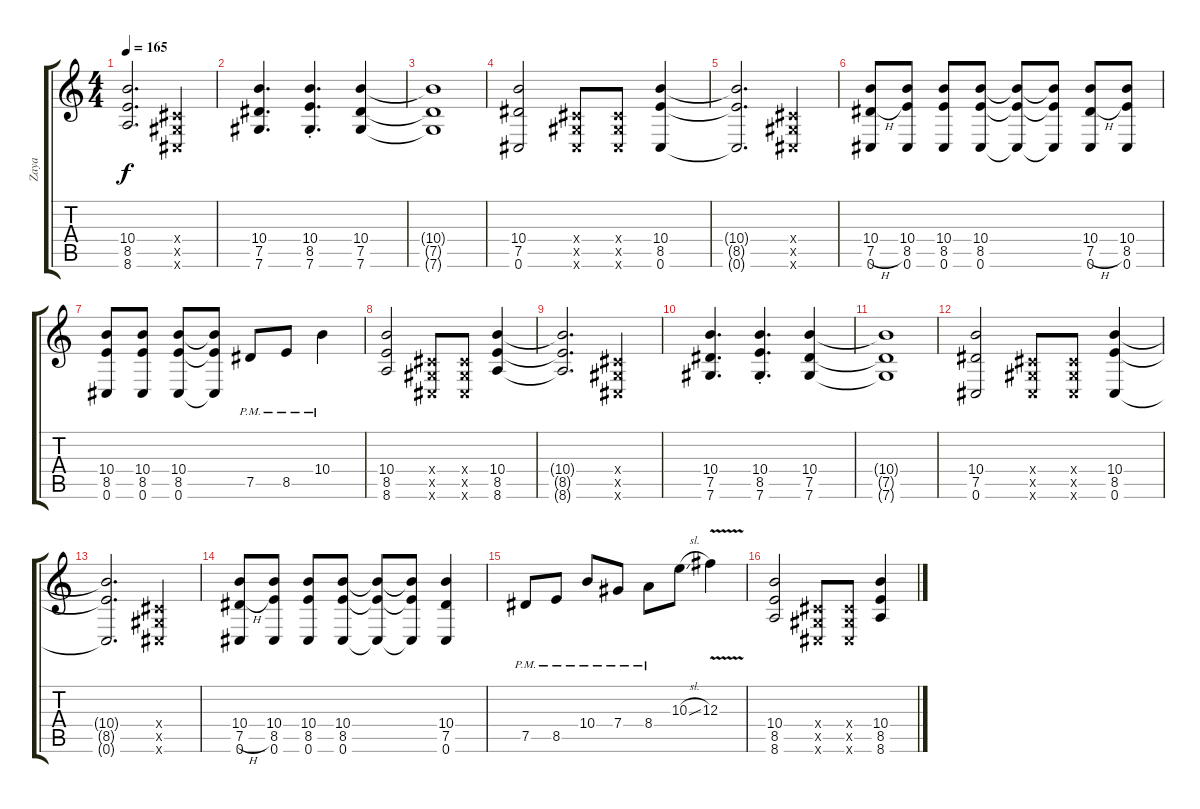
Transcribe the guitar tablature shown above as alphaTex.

\track ("Zaya" "Zaya") {instrument overdrivenguitar}
\staff {score tabs}
\tuning (Eb4 Bb3 Gb3 Db3 Ab2 Db2) {hide}
\ts (4 4)
\tempo 165
\clef g2
\ks c
(10.4{t} 8.5{t} 8.6{t}).2{d dy f} (0.4{x} 0.5{x} 0.6{x}).4 |
(10.4 7.5 7.6).4{d} (10.4{st} 8.5{st} 7.6{st}).4{d} (10.4 7.5 7.6).4 |
(10.4{t} 7.5{t} 7.6{t}).1 |
(10.4 7.5 0.6).2 (0.4{x} 0.5{x} 0.6{x}).8 (0.4{x} 0.5{x} 0.6{x}).8 (10.4 8.5 0.6).4 |
(10.4{t} 8.5{t} 0.6{t}).2{d} (0.4{x} 0.5{x} 0.6{x}).4 |
(10.4 7.5{h} 0.6).8 (10.4 8.5 0.6).8 (10.4 8.5 0.6).8 (10.4 8.5 0.6).8 (10.4{t} 8.5{t} 0.6{t}).8 (10.4{t} 8.5{t} 0.6{t}).8 (10.4 7.5{h} 0.6).8 (10.4 8.5 0.6).8 |
(10.4 8.5 0.6).8 (10.4 8.5 0.6).8 (10.4 8.5 0.6).8 (10.4{t} 8.5{t} 0.6{t}).8 7.5{pm}.8 8.5{pm}.8 10.4{pm}.4 |
(10.4 8.5 8.6).2 (0.4{x} 0.5{x} 0.6{x}).8 (0.4{x} 0.5{x} 0.6{x}).8 (10.4 8.5 8.6).4 |
(10.4{t} 8.5{t} 8.6{t}).2{d} (0.4{x} 0.5{x} 0.6{x}).4 |
(10.4 7.5 7.6).4{d} (10.4{st} 8.5{st} 7.6{st}).4{d} (10.4 7.5 7.6).4 |
(10.4{t} 7.5{t} 7.6{t}).1 |
(10.4 7.5 0.6).2 (0.4{x} 0.5{x} 0.6{x}).8 (0.4{x} 0.5{x} 0.6{x}).8 (10.4 8.5 0.6).4 |
(10.4{t} 8.5{t} 0.6{t}).2{d} (0.4{x} 0.5{x} 0.6{x}).4 |
(10.4 7.5{h} 0.6).8 (10.4 8.5 0.6).8 (10.4 8.5 0.6).8 (10.4 8.5 0.6).8 (10.4{t} 8.5{t} 0.6{t}).8 (10.4{t} 8.5{t} 0.6{t}).8 (10.4 7.5 0.6).4 |
7.5{pm}.8 8.5{pm}.8 10.4{pm}.8 7.4{pm}.8 8.4{pm}.8 10.3{sl}.8 12.3{v}.4 |
(10.4 8.5 8.6).2 (0.4{x} 0.5{x} 0.6{x}).8 (0.4{x} 0.5{x} 0.6{x}).8 (10.4 8.5 8.6).4
